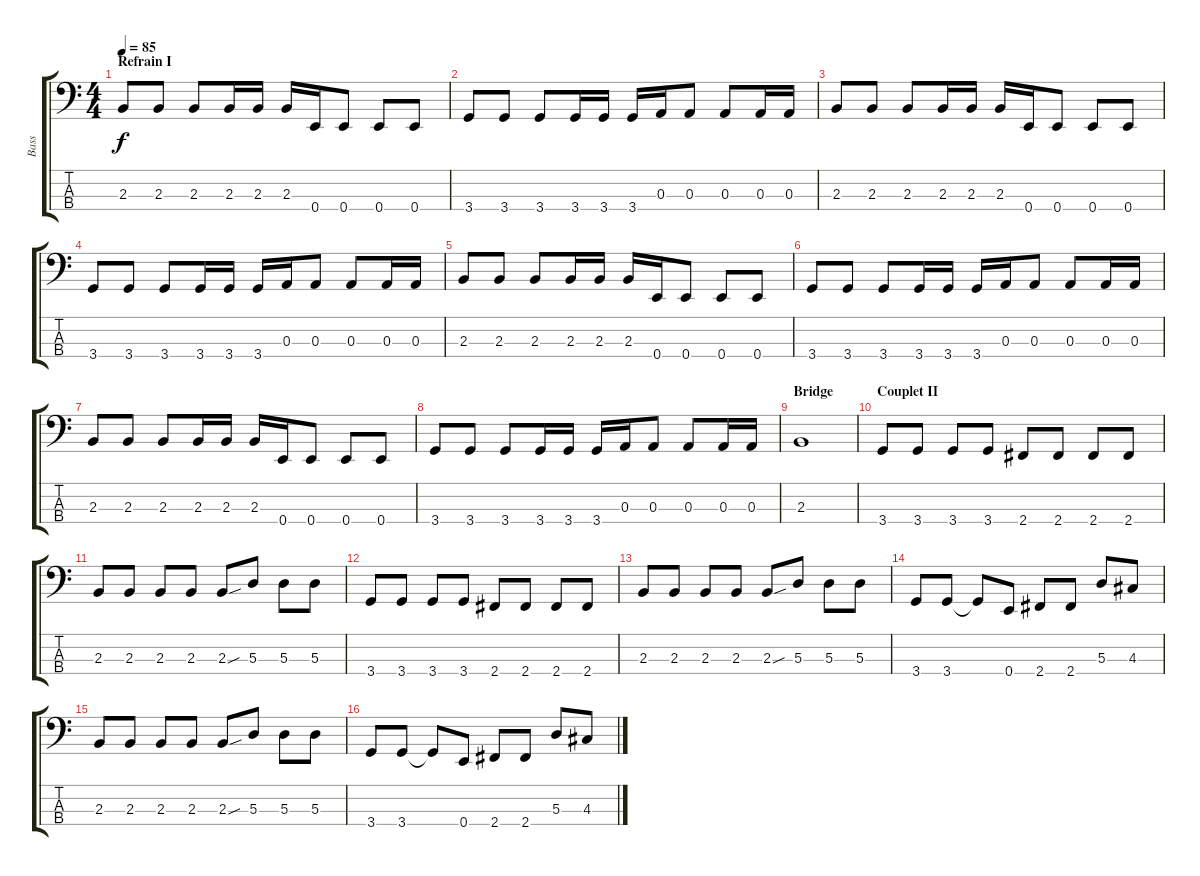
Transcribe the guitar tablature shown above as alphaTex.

\track ("Bass" "Bass") {instrument electricbassfinger}
\staff {score tabs}
\tuning (G2 D2 A1 E1) {hide}
\ts (4 4)
\section ("" "Refrain I")
\tempo 85
\clef f4
\ks c
2.3.8{dy f} 2.3.8 2.3.8 2.3.16 2.3.16 2.3.16 0.4.16 0.4.8 0.4.8 0.4.8 |
3.4.8 3.4.8 3.4.8 3.4.16 3.4.16 3.4.16 0.3.16 0.3.8 0.3.8 0.3.16 0.3.16 |
2.3.8 2.3.8 2.3.8 2.3.16 2.3.16 2.3.16 0.4.16 0.4.8 0.4.8 0.4.8 |
3.4.8 3.4.8 3.4.8 3.4.16 3.4.16 3.4.16 0.3.16 0.3.8 0.3.8 0.3.16 0.3.16 |
2.3.8 2.3.8 2.3.8 2.3.16 2.3.16 2.3.16 0.4.16 0.4.8 0.4.8 0.4.8 |
3.4.8 3.4.8 3.4.8 3.4.16 3.4.16 3.4.16 0.3.16 0.3.8 0.3.8 0.3.16 0.3.16 |
2.3.8 2.3.8 2.3.8 2.3.16 2.3.16 2.3.16 0.4.16 0.4.8 0.4.8 0.4.8 |
3.4.8 3.4.8 3.4.8 3.4.16 3.4.16 3.4.16 0.3.16 0.3.8 0.3.8 0.3.16 0.3.16 |
\section ("" "Bridge")
2.3.1 |
\section ("" "Couplet II")
3.4.8 3.4.8 3.4.8 3.4.8 2.4.8 2.4.8 2.4.8 2.4.8 |
2.3.8 2.3.8 2.3.8 2.3.8 2.3{sou}.8 5.3.8 5.3.8 5.3.8 |
3.4.8 3.4.8 3.4.8 3.4.8 2.4.8 2.4.8 2.4.8 2.4.8 |
2.3.8 2.3.8 2.3.8 2.3.8 2.3{sou}.8 5.3.8 5.3.8 5.3.8 |
3.4.8 3.4.8 3.4{t}.8 0.4.8 2.4.8 2.4.8 5.3.8 4.3.8 |
2.3.8 2.3.8 2.3.8 2.3.8 2.3{sou}.8 5.3.8 5.3.8 5.3.8 |
3.4.8 3.4.8 3.4{t}.8 0.4.8 2.4.8 2.4.8 5.3.8 4.3.8
